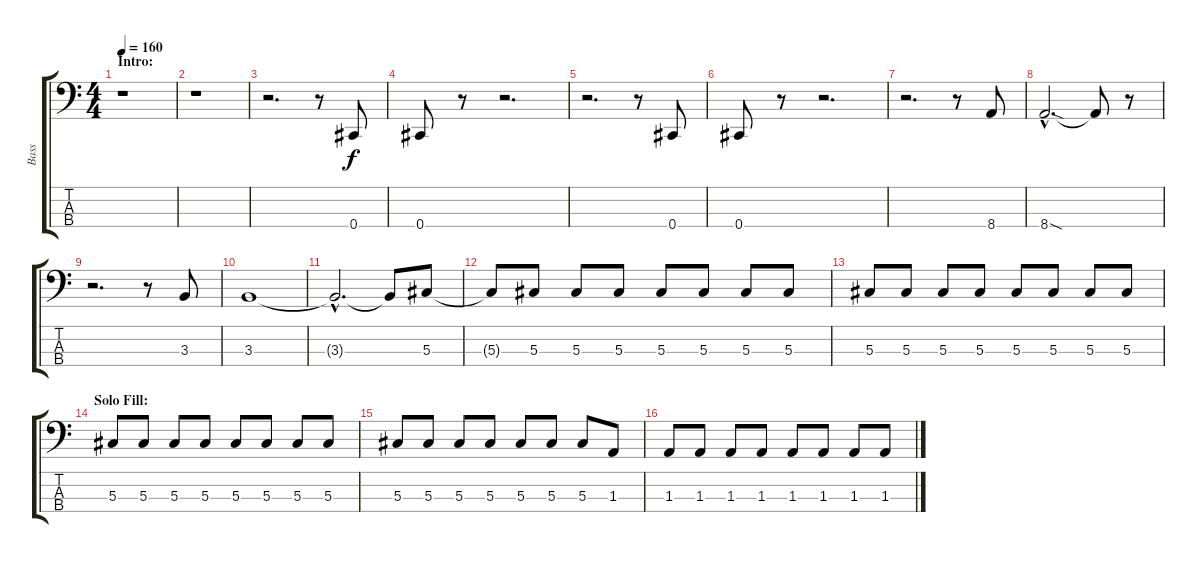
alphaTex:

\track ("Bass" "Bass") {instrument electricbasspick}
\staff {score tabs}
\tuning (Gb2 Db2 Ab1 Db1) {hide}
\ts (4 4)
\section ("" "Intro:")
\tempo 160
\clef f4
\ks c
r.1{dy f instrument electricbasspick} |
r.1 |
r.2{d} r.8 0.4.8 |
0.4.8 r.8 r.2{d} |
r.2{d} r.8 0.4.8 |
0.4.8 r.8 r.2{d} |
r.2{d} r.8 8.4.8 |
8.4{sod hac}.2{d} 8.4{t}.8 r.8 |
r.2{d} r.8 3.3.8 |
3.3.1 |
3.3{hac t}.2{d} 3.3{t}.8 5.3.8 |
5.3{t}.8 5.3.8 5.3.8 5.3.8 5.3.8 5.3.8 5.3.8 5.3.8 |
5.3.8 5.3.8 5.3.8 5.3.8 5.3.8 5.3.8 5.3.8 5.3.8 |
\section ("" "Solo Fill:")
5.3.8 5.3.8 5.3.8 5.3.8 5.3.8 5.3.8 5.3.8 5.3.8 |
5.3.8 5.3.8 5.3.8 5.3.8 5.3.8 5.3.8 5.3.8 1.3.8 |
1.3.8 1.3.8 1.3.8 1.3.8 1.3.8 1.3.8 1.3.8 1.3.8
